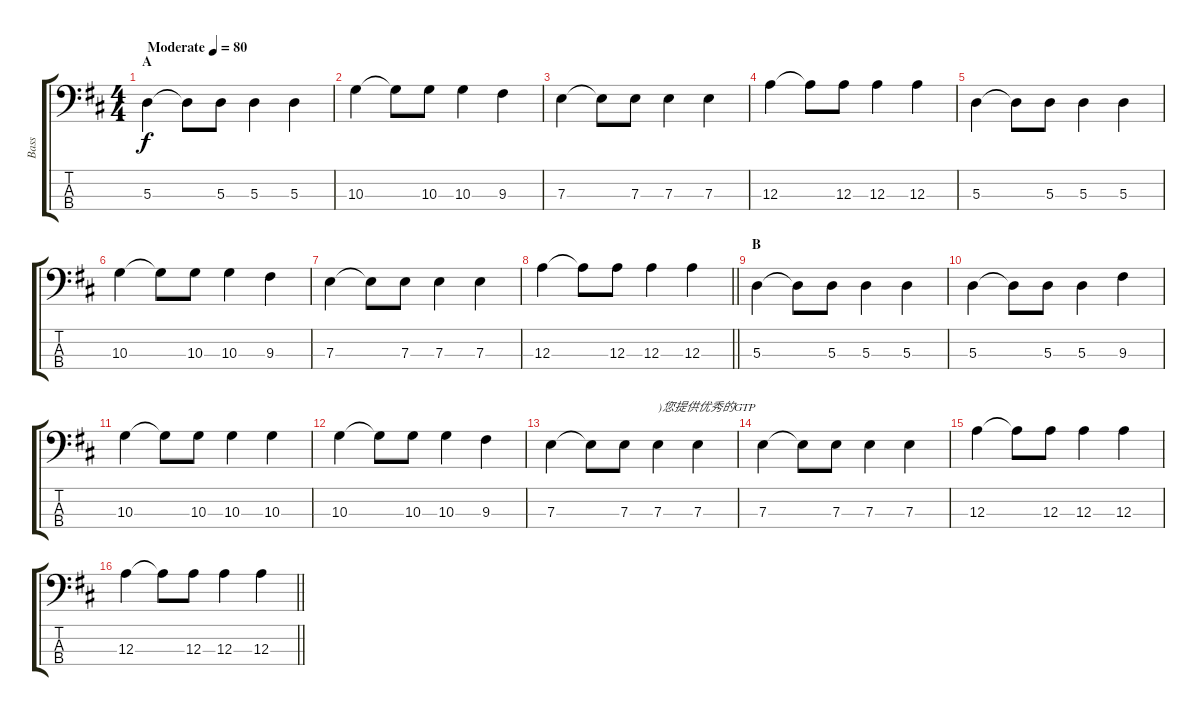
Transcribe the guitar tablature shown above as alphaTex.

\track ("Bass" "Bass") {instrument electricbassfinger}
\staff {score tabs}
\tuning (G2 D2 A1 E1) {hide}
\ts (4 4)
\section ("" "A")
\tempo (80 "Moderate")
\clef f4
\ks d
5.3.4{dy f instrument electricbassfinger} 5.3{t}.8 5.3.8 5.3.4 5.3.4 |
10.3.4 10.3{t}.8 10.3.8 10.3.4 9.3.4 |
7.3.4 7.3{t}.8 7.3.8 7.3.4 7.3.4 |
12.3.4 12.3{t}.8 12.3.8 12.3.4 12.3.4 |
5.3.4 5.3{t}.8 5.3.8 5.3.4 5.3.4 |
10.3.4 10.3{t}.8 10.3.8 10.3.4 9.3.4 |
7.3.4 7.3{t}.8 7.3.8 7.3.4 7.3.4 |
\barLineRight lightlight
12.3.4 12.3{t}.8 12.3.8 12.3.4 12.3.4 |
\section ("" "B")
5.3.4 5.3{t}.8 5.3.8 5.3.4 5.3.4 |
5.3.4 5.3{t}.8 5.3.8 5.3.4 9.3.4 |
10.3.4 10.3{t}.8 10.3.8 10.3.4 10.3.4 |
10.3.4 10.3{t}.8 10.3.8 10.3.4 9.3.4 |
7.3.4 7.3{t}.8 7.3.8 7.3.4{txt ")您提供优秀的GTP"} 7.3.4 |
7.3.4 7.3{t}.8 7.3.8 7.3.4 7.3.4 |
12.3.4 12.3{t}.8 12.3.8 12.3.4 12.3.4 |
\barLineRight lightlight
12.3.4 12.3{t}.8 12.3.8 12.3.4 12.3.4
